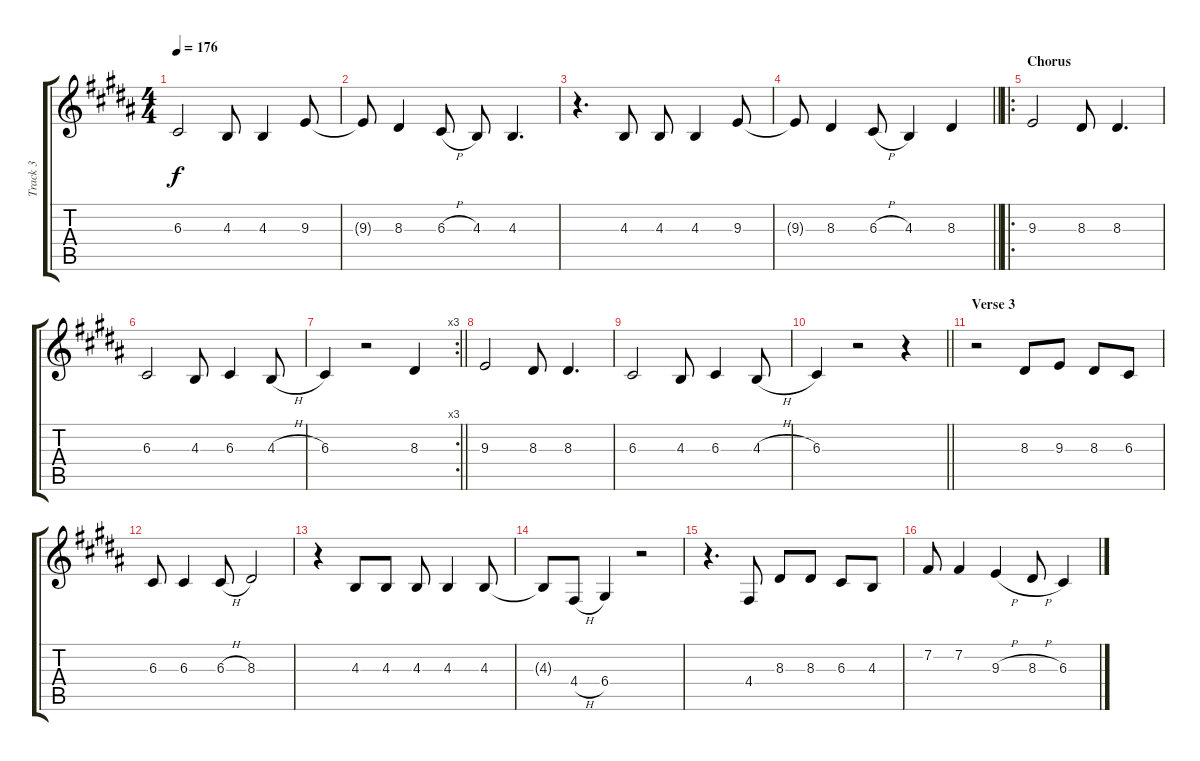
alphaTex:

\track ("Track 3" "Track 3") {instrument trumpet}
\staff {score tabs}
\tuning (E4 B3 G3 D3 A2 E2) {hide}
\ts (4 4)
\tempo 176
\clef g2
\ks b
6.3{t}.2{dy f} 4.3.8 4.3.4 9.3.8 |
9.3{t}.8 8.3.4 6.3{h}.8 4.3.8 4.3.4{d} |
r.4{d} 4.3.8 4.3.8 4.3.4 9.3.8 |
\barLineRight lightlight
9.3{t}.8 8.3.4 6.3{h}.8 4.3.4 8.3.4 |
\ro
\section ("" "Chorus")
9.3.2 8.3.8 8.3.4{d} |
6.3.2 4.3.8 6.3.4 4.3{h}.8 |
\rc 3
\barLineRight lightlight
6.3.4 r.2 8.3.4 |
9.3.2 8.3.8 8.3.4{d} |
6.3.2 4.3.8 6.3.4 4.3{h}.8 |
\barLineRight lightlight
6.3.4 r.2 r.4 |
\section ("" "Verse 3")
r.2 8.3.8 9.3.8 8.3.8 6.3.8 |
6.3.8 6.3.4 6.3{h}.8 8.3.2 |
r.4 4.3.8 4.3.8 4.3.8 4.3.4 4.3.8 |
4.3{t}.8 4.4{h}.8 6.4.4 r.2 |
r.4{d} 4.4.8 8.3.8 8.3.8 6.3.8 4.3.8 |
7.2.8 7.2.4 9.3{h}.4 8.3{h}.8 6.3.4
